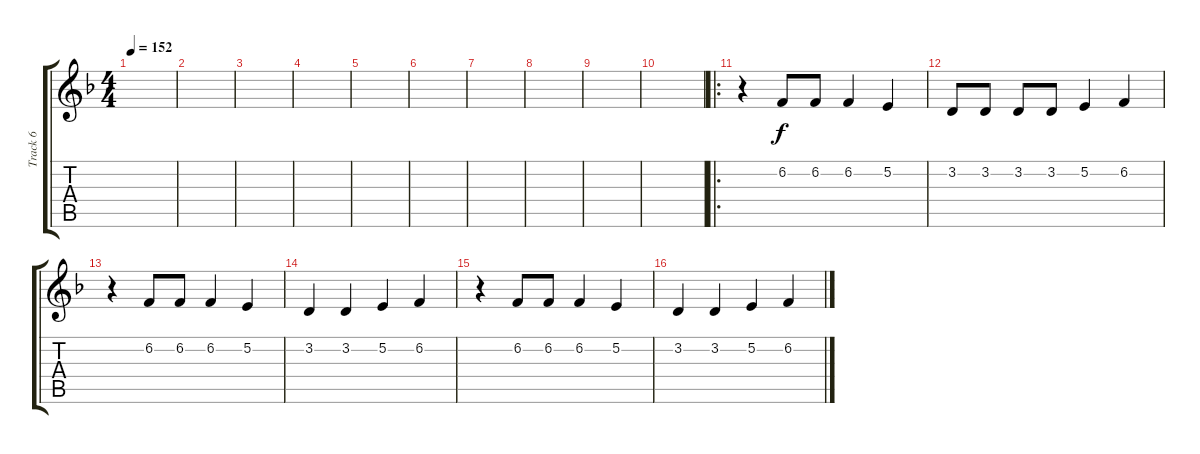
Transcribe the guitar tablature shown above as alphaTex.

\track ("Track 6" "Track 6") {instrument oboe}
\staff {score tabs}
\tuning (E4 B3 G3 D3 A2 E2) {hide}
\ts (4 4)
\tempo 152
\clef g2
\ks f
|
|
|
|
|
|
|
|
|
|
\ro
r.4 6.2.8 6.2.8 6.2.4 5.2.4 |
3.2.8 3.2.8 3.2.8 3.2.8 5.2.4 6.2.4 |
r.4 6.2.8 6.2.8 6.2.4 5.2.4 |
3.2.4 3.2.4 5.2.4 6.2.4 |
r.4 6.2.8 6.2.8 6.2.4 5.2.4 |
3.2.4 3.2.4 5.2.4 6.2.4
